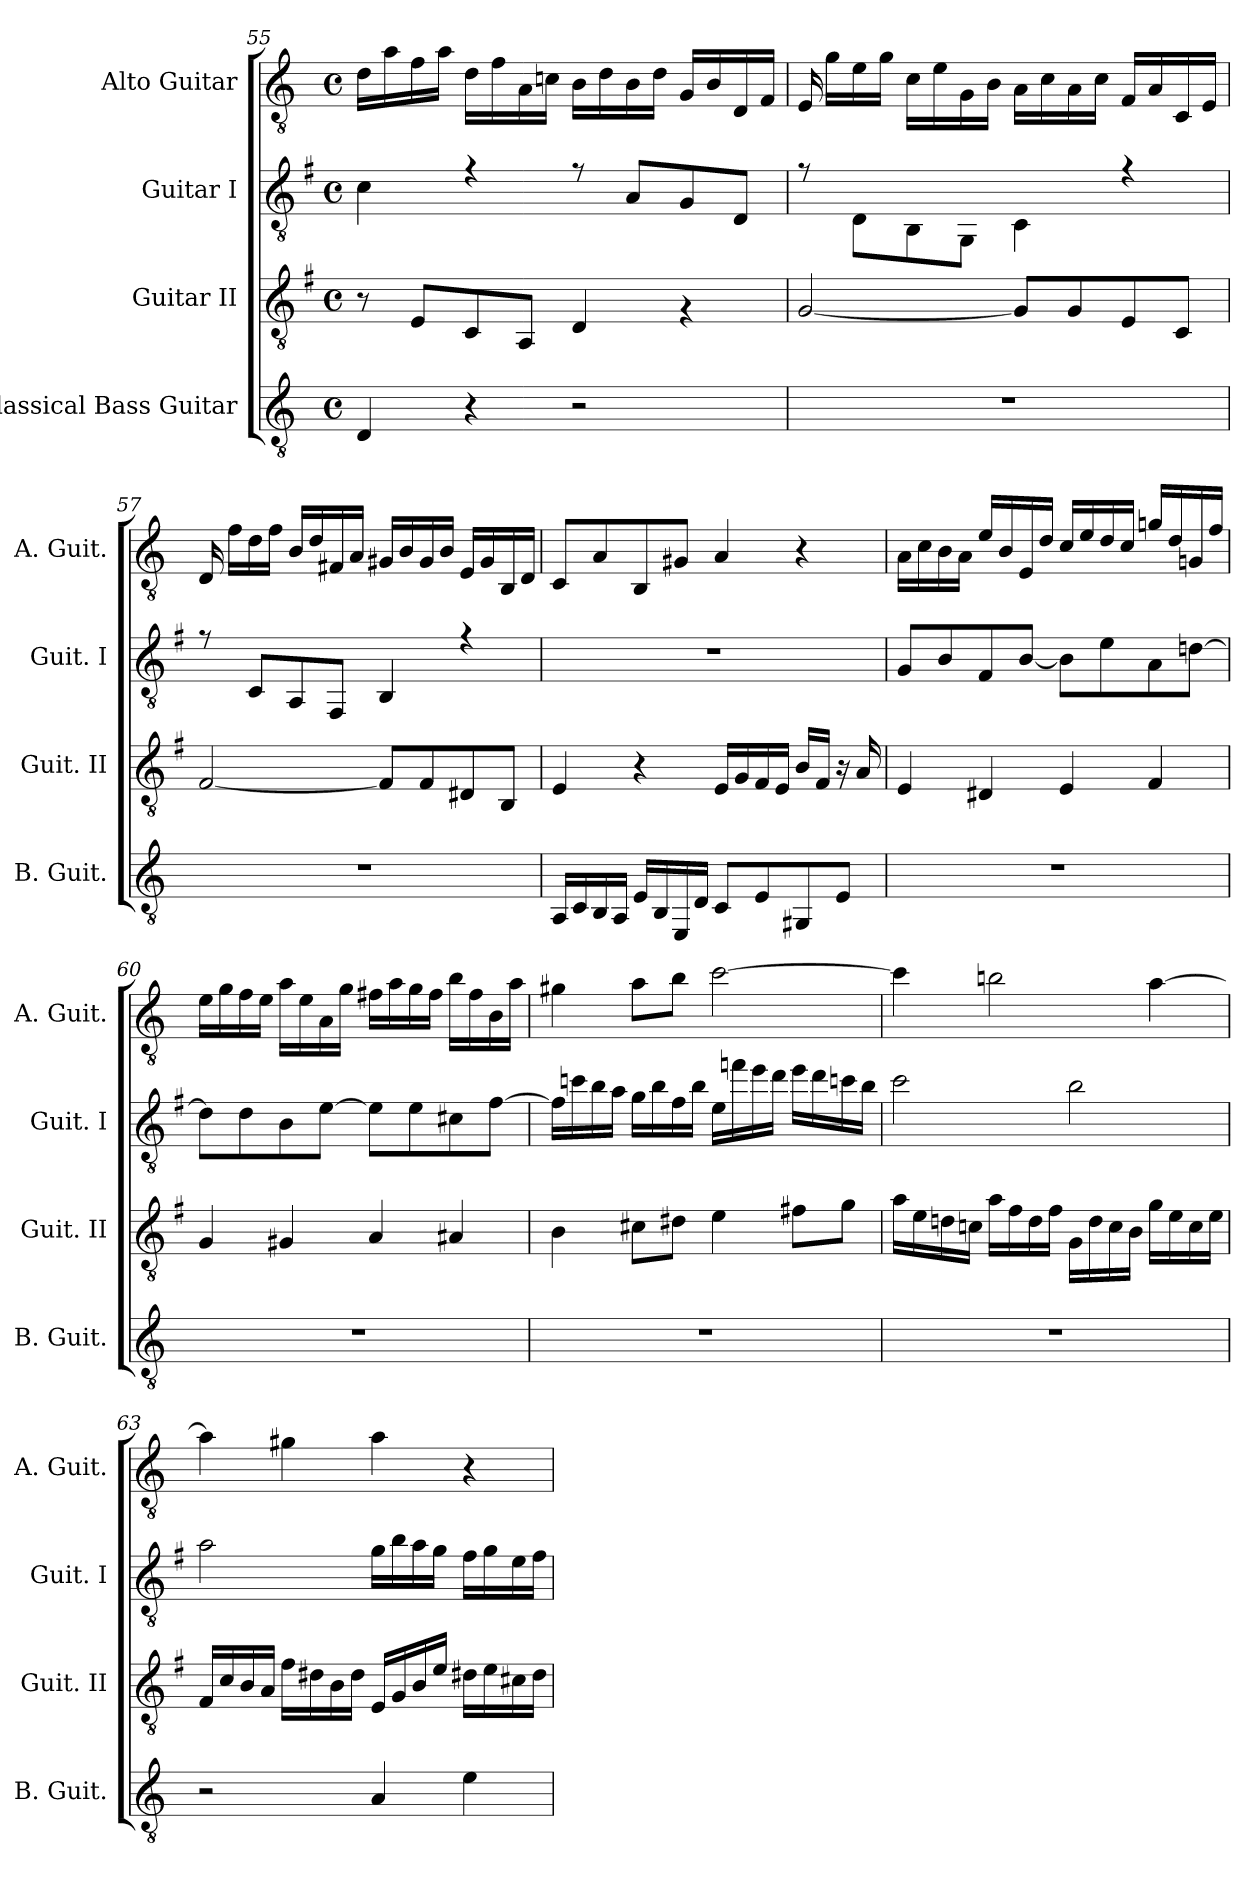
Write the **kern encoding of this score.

**kern	**kern	**kern	**kern
*part4	*part3	*part2	*part1
*staff4	*staff3	*staff2	*staff1
*I"Classical Bass Guitar	*I"Guitar II	*I"Guitar I	*I"Alto Guitar
*I'B. Guit.	*I'Guit. II	*I'Guit. I	*I'A. Guit.
*clefGv2	*clefGv2	*clefGv2	*clefGv2
*ITrd3c5	*	*	*ITrd-4c-7
*k[f#]	*k[f#]	*k[f#]	*k[f#]
*M4/4	*M4/4	*M4/4	*M4/4
*met(c)	*met(c)	*met(c)	*met(c)
=55	=55	=55	=55
*	*	*^	*^
4AA/	8r	16ryy	4c\	16a\LL	4ryy
.	.	16ryy	.	16ee\	.
.	8E/L	16ryy	.	16cc\	.
.	.	16ryy	.	16ee\JJ	.
4r	8C/	16ryy	4rf	16a\LL	4rGyy
.	.	16ryy	.	16cc\	.
.	8AA/J	16ryy	.	16e\	.
.	.	16ryy	.	16gn\JJ	.
2r	4D/	16ryy	8rf	16f#\LL	8rEyy
.	.	16ryy	.	16a\	.
.	.	16ryy	8A/L	16f#\	8ryy
.	.	16ryy	.	16a\JJ	.
.	4rG	16ryy	8G/	16d/LL	8ryy
.	.	16ryy	.	16f#/	.
.	.	16ryy	8D/J	16A/	8ryy
.	.	16ryy	.	16c/JJ	.
*	*	*	*	*v	*v
!!LO:PB:g=z
=56	=56	=56	=56	=56
*	*^	*	*	*
1r	[2G/	8rdyy	2ryy	8rf	16B/
.	.	.	.	.	16dd\LL
.	.	8ryy	.	8D\L	16b\
.	.	.	.	.	16dd\JJ
.	.	8ryy	.	8BB\	16g\LL
.	.	.	.	.	16b\
.	.	8ryy	.	8GG\J	16d\
.	.	.	.	.	16f#\JJ
.	8G/L]	4ryy	8ryy	4C\	16e\LL
.	.	.	.	.	16g\
.	8G/	.	8ryy	.	16e\
.	.	.	.	.	16g\JJ
.	8E/	4rdyy	8ryy	4rf	16c/LL
.	.	.	.	.	16e/
.	8C/J	.	8ryy	.	16G/
.	.	.	.	.	16B/JJ
=57	=57	=57	=57	=57	=57
1r	[2F#/	8ryy	2ryy	8rf	16A/
.	.	.	.	.	16cc\LL
.	.	8ryy	.	8C/L	16a\
.	.	.	.	.	16cc\JJ
.	.	8ryy	.	8AA/	16f#/LL
.	.	.	.	.	16a/
.	.	8ryy	.	8FF#/J	16c#X/
.	.	.	.	.	16e/JJ
.	8F#/L]	4ryy	8ryy	4BB/	16d#X/LL
.	.	.	.	.	16f#/
.	8F#/	.	8ryy	.	16d#/
.	.	.	.	.	16f#/JJ
.	8D#X/	4ryy	8ryy	4rf	16B/LL
.	.	.	.	.	16d#/
.	8BB/J	.	8ryy	.	16F#/
.	.	.	.	.	16A/JJ
*	*	*	*v	*v	*
!!LO:LB:g=z
=58	=58	=58	=58	=58
*^	*	*	*	*
4ryy	16EE/LL	4E/	16ryy	1r	8G/L
.	16GG/	.	16ryy	.	.
.	16FF#/	.	16ryy	.	8e/
.	16EE/JJ	.	16ryy	.	.
4ryy	16BB/LL	4r	16ryy	.	8F#/
.	16FF#/	.	16ryy	.	.
.	16BBB/	.	16ryy	.	8d#X/J
.	16AA/JJ	.	16ryy	.	.
16ryy	8GG/L	16E/LL	8ryy	.	4e/
16ryy	.	16G/	.	.	.
16ryy	8BB/	16F#/	8ryy	.	.
16ryy	.	16E/JJ	.	.	.
16ryy	8DD#X/	16B/LL	8ryy	.	4r
16ryy	.	16F#/JJ	.	.	.
16ryy	8BB/J	16r	8ryy	.	.
16ryy	.	16A/	.	.	.
*v	*v	*	*	*	*
*	*v	*v	*	*
=59	=59	=59	=59
*	*	*^	*^
1r	4E/	16ryy	8G/L	16e\LL	8ryy
.	.	16ryy	.	16g\	.
.	.	16ryy	8B/	16f#\	8ryy
.	.	16ryy	.	16e\JJ	.
.	4D#X/	16ryy	8F#/	16b/LL	8ryy
.	.	16ryy	.	16f#/	.
.	.	16ryy	[8B/J	16B/	8ryy
.	.	16ryy	.	16a/JJ	.
.	4E/	16ryy	8B\L]	16g/LL	8ryy
.	.	16ryy	.	16b/	.
.	.	16ryy	8e\	16a/	8ryy
.	.	16ryy	.	16g/JJ	.
.	4F#/	16ryy	8A\	16ddn/LL	8ryy
.	.	16ryy	.	16a/	.
.	.	16ryy	[8dn\J	16dn/	8ryy
.	.	16ryy	.	16cc/JJ	.
!!LO:LB:g=z	!!
=60	=60	=60	=60	=60	=60
1r	4G/	16ryy	8d\L]	16b\LL	8ryy
.	.	16ryy	.	16dd\	.
.	.	16ryy	8d\	16cc\	8ryy
.	.	16ryy	.	16b\JJ	.
.	4G#X/	16ryy	8B\	16ee\LL	8ryy
.	.	16ryy	.	16b\	.
.	.	16ryy	[8e\J	16e\	8ryy
.	.	16ryy	.	16dd\JJ	.
.	4A/	16ryy	8e\L]	16cc#X\LL	8ryy
.	.	16ryy	.	16ee\	.
.	.	16ryy	8e\	16dd\	8ryy
.	.	16ryy	.	16cc#\JJ	.
.	4A#X/	16ryy	8c#X\	16ff#\LL	8ryy
.	.	16ryy	.	16cc#\	.
.	.	16ryy	[8f#\J	16f#\	8ryy
.	.	16ryy	.	16ee\JJ	.
=61	=61	=61	=61	=61	=61
1r	4B\	4ryy	16f#\LL]	4dd#X\	16ryy
.	.	.	16ccn\	.	16ryy
.	.	.	16b\	.	16ryy
.	.	.	16a\JJ	.	16ryy
.	8c#X\L	8ryy	16g\LL	8ee\L	16ryy
.	.	.	16b\	.	16ryy
.	8d#X\J	8ryy	16f#\	8ff#\J	16ryy
.	.	.	16b\JJ	.	16ryy
.	4e\	2ryy	16e\LL	[2gg\	16ryy
.	.	.	16ffn\	.	16ryy
.	.	.	16ee\	.	16ryy
.	.	.	16dd\JJ	.	16ryy
.	8f#X\L	.	16ee\LL	.	16ryy
.	.	.	16dd\	.	16ryy
.	8g\J	.	16ccn\	.	16ryy
.	.	.	16b\JJ	.	16ryy
!!LO:PB:g=z	!!
=62	=62	=62	=62	=62	=62
1r	16a\LL	4ryy	2cc\	4gg\]	2ryy
.	16e\	.	.	.	.
.	16dn\	.	.	.	.
.	16cn\JJ	.	.	.	.
.	16a\LL	2ryy	.	2ff#X\	.
.	16f#\	.	.	.	.
.	16d\	.	.	.	.
.	16f#\JJ	.	.	.	.
.	16G\LL	.	2b\	.	2ryy
.	16d\	.	.	.	.
.	16c\	.	.	.	.
.	16B\JJ	.	.	.	.
.	16g\LL	4ryy	.	[4ee\	.
.	16e\	.	.	.	.
.	16c\	.	.	.	.
.	16e\JJ	.	.	.	.
=63	=63	=63	=63	=63	=63
2r	16F#/LL	4ryy	2a\	4ee\]	2ryy
.	16c/	.	.	.	.
.	16B/	.	.	.	.
.	16A/JJ	.	.	.	.
.	16f#\LL	4ryy	.	4dd#X\	.
.	16d#X\	.	.	.	.
.	16B\	.	.	.	.
.	16d#\JJ	.	.	.	.
4E/	16E/LL	4ryy	16g\LL	4ee\	16ryy
.	16G/	.	16b\	.	16ryy
.	16B/	.	16a\	.	16ryy
.	16e/JJ	.	16g\JJ	.	16ryy
4B\	16d#X\LL	4ryy	16f#\LL	4r	16ryy
.	16e\	.	16g\	.	16ryy
.	16c#X\	.	16e\	.	16ryy
.	16d#\JJ	.	16f#\JJ	.	16ryy
*	*	*v	*v	*	*
*	*	*	*v	*v
=	=	=	=
*-	*-	*-	*-
